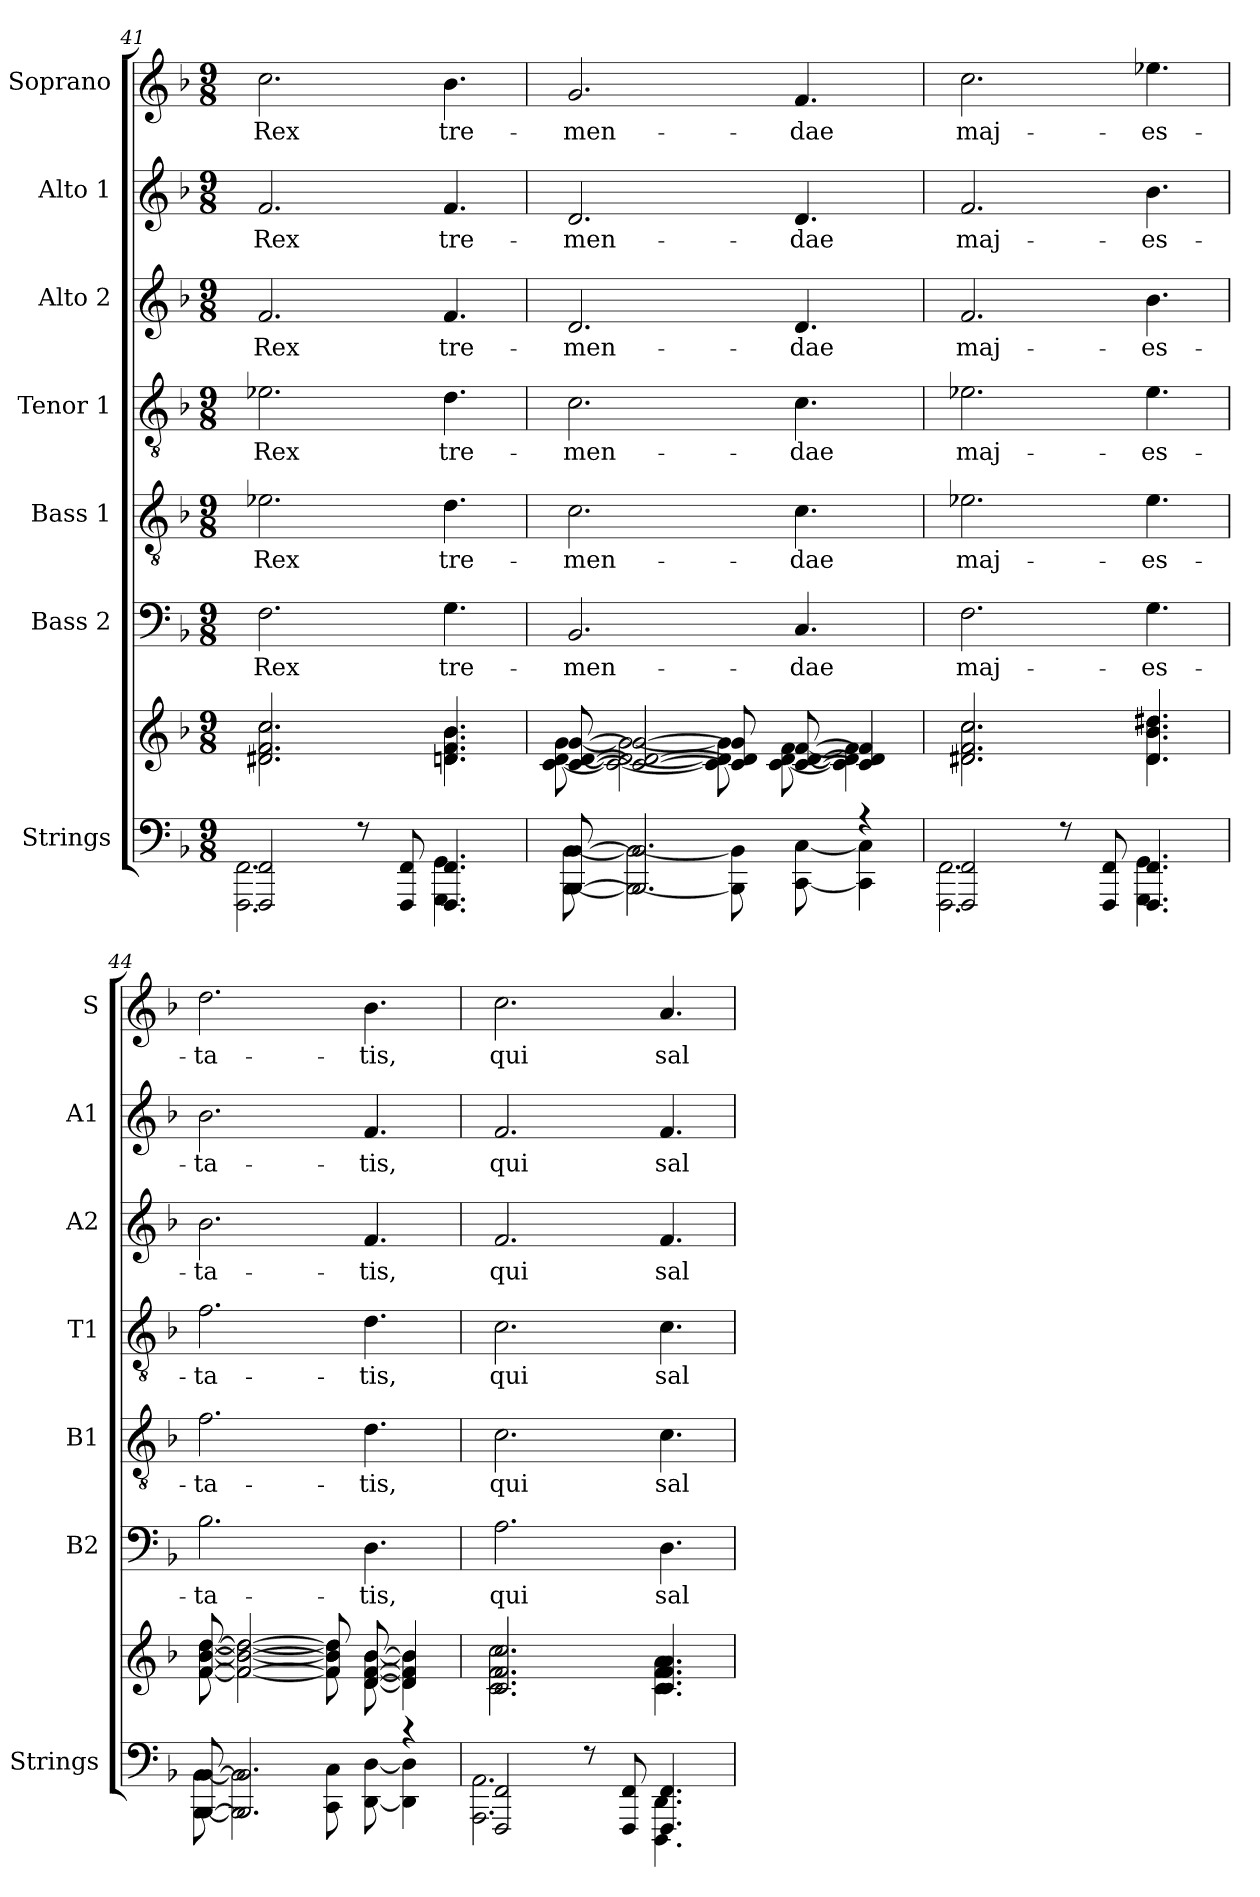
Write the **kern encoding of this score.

**kern	**kern	**kern	**text	**kern	**text	**kern	**text	**kern	**text	**kern	**text	**kern	**text
*part7	*part7	*part6	*part6	*part5	*part5	*part4	*part4	*part3	*part3	*part2	*part2	*part1	*part1
*staff8	*staff7	*staff6	*staff6	*staff5	*staff5	*staff4	*staff4	*staff3	*staff3	*staff2	*staff2	*staff1	*staff1
*I"Strings	*	*I"Bass 2	*	*I"Bass 1	*	*I"Tenor 1	*	*I"Alto 2	*	*I"Alto 1	*	*I"Soprano	*
*I'Strings	*	*I'B2	*	*I'B1	*	*I'T1	*	*I'A2	*	*I'A1	*	*I'S	*
*clefF4	*clefG2	*clefF4	*	*clefGv2	*	*clefGv2	*	*clefG2	*	*clefG2	*	*clefG2	*
*k[b-]	*k[b-]	*k[b-]	*	*k[b-]	*	*k[b-]	*	*k[b-]	*	*k[b-]	*	*k[b-]	*
*M9/8	*M9/8	*M9/8	*	*M9/8	*	*M9/8	*	*M9/8	*	*M9/8	*	*M9/8	*
=41	=41	=41	=41	=41	=41	=41	=41	=41	=41	=41	=41	=41	=41
*^	*^	*	*	*	*	*	*	*	*	*	*	*	*
!	!	!	!	!	!LO:LY:b	!	!LO:LY:b	!	!LO:LY:b	!	!LO:LY:b	!	!LO:LY:b	!	!LO:LY:b
2FFF/ 2FF/	2.FFF\ 2.FF\	2.d#X/ 2.f/ 2.cc/	2.d#X\ 2.f\ 2.cc\	2.F	Rex	2.e-X	Rex	2.e-X	Rex	2.f	Rex	2.f	Rex	2.cc	Rex
8r	.	.	.	.	.	.	.	.	.	.	.	.	.	.	.
8FFF/ 8FF/	.	.	.	.	.	.	.	.	.	.	.	.	.	.	.
!	!	!	!	!	!LO:LY:b	!	!LO:LY:b	!	!LO:LY:b	!	!LO:LY:b	!	!LO:LY:b	!	!LO:LY:b
4.FFF/ 4.FF/	4.GGG\ 4.GG\	4.dn/ 4.f/ 4.b-/	4.dn\ 4.f\ 4.b-\	4.G	tre-	4.d	tre-	4.d	tre-	4.f	tre-	4.f	tre-	4.b-	tre-
=42	=42	=42	=42	=42	=42	=42	=42	=42	=42	=42	=42	=42	=42	=42	=42
!	!	!	!	!	!LO:LY:b	!	!LO:LY:b	!	!LO:LY:b	!	!LO:LY:b	!	!LO:LY:b	!	!LO:LY:b
[8BBB-/ [8BB-/	[8BBB-\ [8BB-\	[8c/ [8d/ [8g/	[8c\ [8d\ [8g\	2.BB-	-men-	2.c	-men-	2.c	-men-	2.d	-men-	2.d	-men-	2.g	-men-
2.BBB-/] 2.BB-/]	2BBB-\_ 2BB-\_	2c/_ 2d/_ 2g/_	2c\_ 2d\_ 2g\_	.	.	.	.	.	.	.	.	.	.	.	.
.	8BBB-\] 8BB-\]	8c/] 8d/] 8g/]	8c\] 8d\] 8g\]	.	.	.	.	.	.	.	.	.	.	.	.
!	!	!	!	!	!LO:LY:b	!	!LO:LY:b	!	!LO:LY:b	!	!LO:LY:b	!	!LO:LY:b	!	!LO:LY:b
.	[8CC\ [8C\	[8c/ [8d/ [8f/	[8c\ [8d\ [8f\	4.C	-dae	4.c	-dae	4.c	-dae	4.d	-dae	4.d	-dae	4.f	-dae
4r	4CC\] 4C\]	4c/] 4d/] 4f/]	4c\] 4d\] 4f\]	.	.	.	.	.	.	.	.	.	.	.	.
=43	=43	=43	=43	=43	=43	=43	=43	=43	=43	=43	=43	=43	=43	=43	=43
!	!	!	!	!	!LO:LY:b	!	!LO:LY:b	!	!LO:LY:b	!	!LO:LY:b	!	!LO:LY:b	!	!LO:LY:b
2FFF/ 2FF/	2.FFF\ 2.FF\	2.d#X/ 2.f/ 2.cc/	2.d#X\ 2.f\ 2.cc\	2.F	maj-	2.e-X	maj-	2.e-X	maj-	2.f	maj-	2.f	maj-	2.cc	maj-
8r	.	.	.	.	.	.	.	.	.	.	.	.	.	.	.
8FFF/ 8FF/	.	.	.	.	.	.	.	.	.	.	.	.	.	.	.
!	!	!	!	!	!LO:LY:b	!	!LO:LY:b	!	!LO:LY:b	!	!LO:LY:b	!	!LO:LY:b	!	!LO:LY:b
4.FFF/ 4.FF/	4.GGG\ 4.GG\	4.d#/ 4.b-/ 4.dd#X/	4.d#\ 4.b-\ 4.dd#X\	4.G	-es-	4.e-	-es-	4.e-	-es-	4.b-	-es-	4.b-	-es-	4.ee-X	-es-
=44	=44	=44	=44	=44	=44	=44	=44	=44	=44	=44	=44	=44	=44	=44	=44
!	!	!	!	!	!LO:LY:b	!	!LO:LY:b	!	!LO:LY:b	!	!LO:LY:b	!	!LO:LY:b	!	!LO:LY:b
[8BBB-/ [8BB-/	[8BBB-\ [8BB-\	[8f/ [8b-/ [8dd/	[8f\ [8b-\ [8dd\	2.B-	-ta-	2.f	-ta-	2.f	-ta-	2.b-	-ta-	2.b-	-ta-	2.dd	-ta-
2.BBB-/] 2.BB-/]	2BBB-\] 2BB-\]	2f/_ 2b-/_ 2dd/_	2f\_ 2b-\_ 2dd\_	.	.	.	.	.	.	.	.	.	.	.	.
.	8CC\ 8C\	8f/] 8b-/] 8dd/]	8f\] 8b-\] 8dd\]	.	.	.	.	.	.	.	.	.	.	.	.
!	!	!	!	!	!LO:LY:b	!	!LO:LY:b	!	!LO:LY:b	!	!LO:LY:b	!	!LO:LY:b	!	!LO:LY:b
.	[8DD\ [8D\	[8d/ [8f/ [8b-/	[8d\ [8f\ [8b-\	4.D	-tis,	4.d	-tis,	4.d	-tis,	4.f	-tis,	4.f	-tis,	4.b-	-tis,
4r	4DD\] 4D\]	4d/] 4f/] 4b-/]	4d\] 4f\] 4b-\]	.	.	.	.	.	.	.	.	.	.	.	.
=45	=45	=45	=45	=45	=45	=45	=45	=45	=45	=45	=45	=45	=45	=45	=45
!	!	!	!	!	!LO:LY:b	!	!LO:LY:b	!	!LO:LY:b	!	!LO:LY:b	!	!LO:LY:b	!	!LO:LY:b
2FFF/ 2FF/	2.AAA\ 2.AA\	2.c/ 2.f/ 2.cc/	2.c\ 2.f\ 2.cc\	2.A	qui	2.c	qui	2.c	qui	2.f	qui	2.f	qui	2.cc	qui
8r	.	.	.	.	.	.	.	.	.	.	.	.	.	.	.
8FFF/ 8FF/	.	.	.	.	.	.	.	.	.	.	.	.	.	.	.
!	!	!	!	!	!LO:LY:b	!	!LO:LY:b	!	!LO:LY:b	!	!LO:LY:b	!	!LO:LY:b	!	!LO:LY:b
4.FFF/ 4.FF/	4.DDD\ 4.DD\	4.c/ 4.f/ 4.a/	4.c\ 4.f\ 4.a\	4.D	sal-	4.c	sal-	4.c	sal-	4.f	sal-	4.f	sal-	4.a	sal-
*v	*v	*	*	*	*	*	*	*	*	*	*	*	*	*	*
*	*v	*v	*	*	*	*	*	*	*	*	*	*	*	*
=	=	=	=	=	=	=	=	=	=	=	=	=	=
*-	*-	*-	*-	*-	*-	*-	*-	*-	*-	*-	*-	*-	*-
